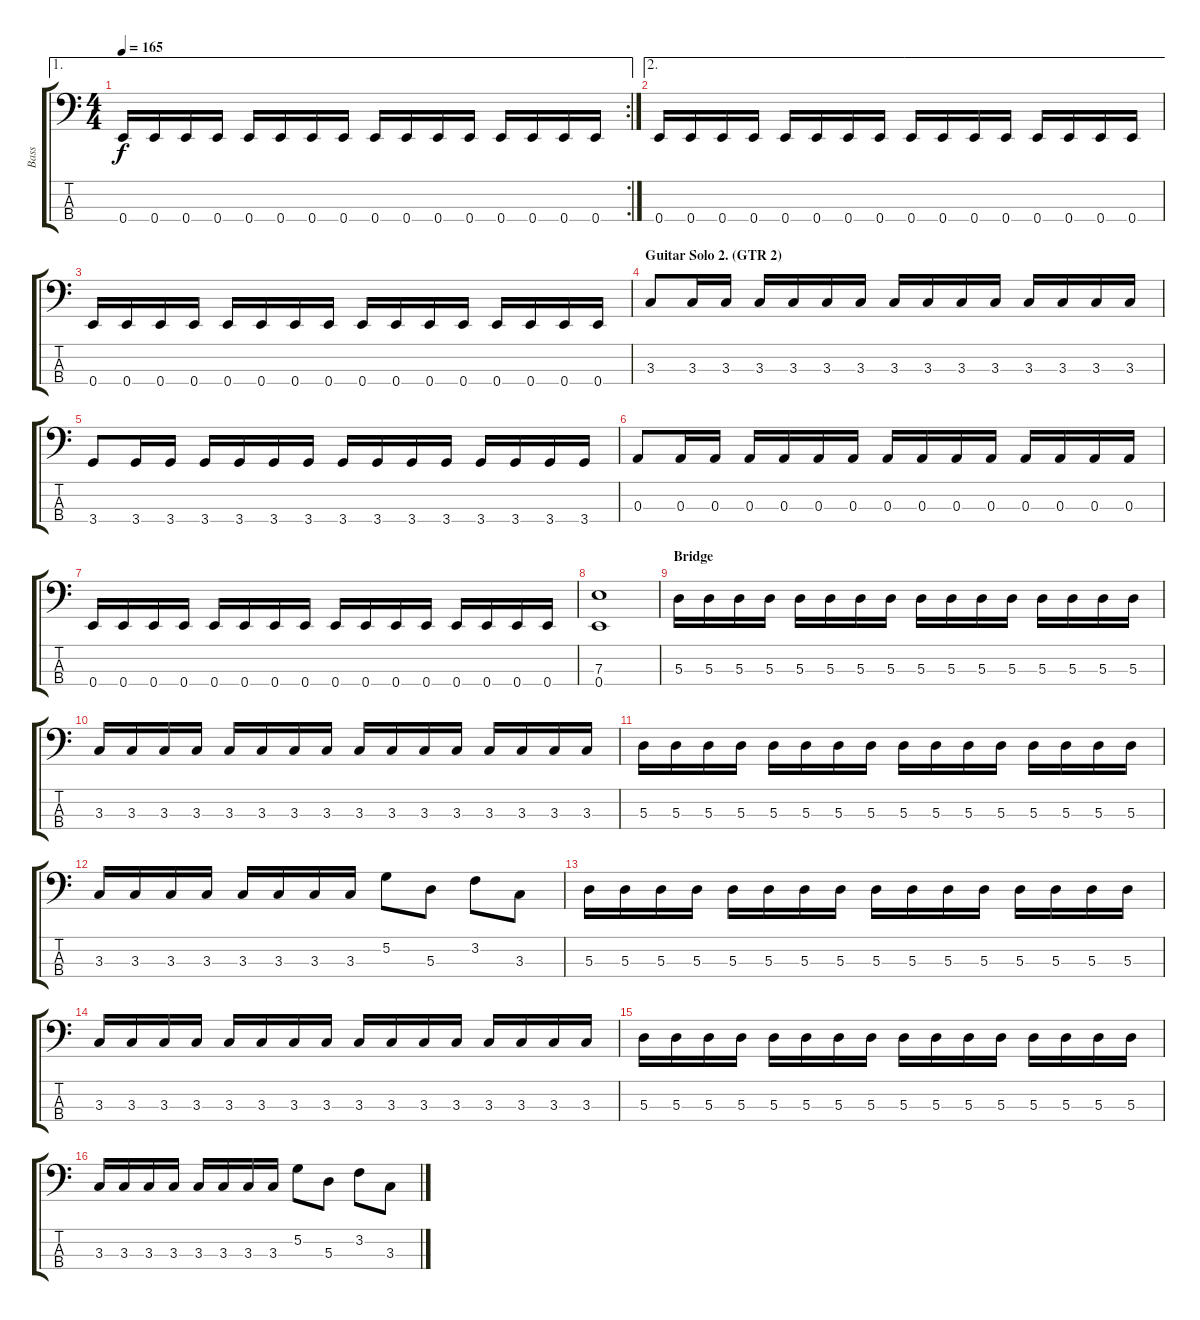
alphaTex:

\track ("Bass" "Bass") {instrument electricbassfinger}
\staff {score tabs}
\tuning (G2 D2 A1 E1) {hide}
\ae 1
\rc 2
\ts (4 4)
\tempo 165
\clef f4
\ks c
0.4.16{dy f} 0.4.16 0.4.16 0.4.16 0.4.16 0.4.16 0.4.16 0.4.16 0.4.16 0.4.16 0.4.16 0.4.16 0.4.16 0.4.16 0.4.16 0.4.16 |
\ae 2
0.4.16 0.4.16 0.4.16 0.4.16 0.4.16 0.4.16 0.4.16 0.4.16 0.4.16 0.4.16 0.4.16 0.4.16 0.4.16 0.4.16 0.4.16 0.4.16 |
0.4.16 0.4.16 0.4.16 0.4.16 0.4.16 0.4.16 0.4.16 0.4.16 0.4.16 0.4.16 0.4.16 0.4.16 0.4.16 0.4.16 0.4.16 0.4.16 |
\section ("" "Guitar Solo 2. (GTR 2)")
3.3.8 3.3.16 3.3.16 3.3.16 3.3.16 3.3.16 3.3.16 3.3.16 3.3.16 3.3.16 3.3.16 3.3.16 3.3.16 3.3.16 3.3.16 |
3.4.8 3.4.16 3.4.16 3.4.16 3.4.16 3.4.16 3.4.16 3.4.16 3.4.16 3.4.16 3.4.16 3.4.16 3.4.16 3.4.16 3.4.16 |
0.3.8 0.3.16 0.3.16 0.3.16 0.3.16 0.3.16 0.3.16 0.3.16 0.3.16 0.3.16 0.3.16 0.3.16 0.3.16 0.3.16 0.3.16 |
0.4.16 0.4.16 0.4.16 0.4.16 0.4.16 0.4.16 0.4.16 0.4.16 0.4.16 0.4.16 0.4.16 0.4.16 0.4.16 0.4.16 0.4.16 0.4.16 |
(7.3 0.4).1 |
\section ("" "Bridge")
5.3.16 5.3.16 5.3.16 5.3.16 5.3.16 5.3.16 5.3.16 5.3.16 5.3.16 5.3.16 5.3.16 5.3.16 5.3.16 5.3.16 5.3.16 5.3.16 |
3.3.16 3.3.16 3.3.16 3.3.16 3.3.16 3.3.16 3.3.16 3.3.16 3.3.16 3.3.16 3.3.16 3.3.16 3.3.16 3.3.16 3.3.16 3.3.16 |
5.3.16 5.3.16 5.3.16 5.3.16 5.3.16 5.3.16 5.3.16 5.3.16 5.3.16 5.3.16 5.3.16 5.3.16 5.3.16 5.3.16 5.3.16 5.3.16 |
3.3.16 3.3.16 3.3.16 3.3.16 3.3.16 3.3.16 3.3.16 3.3.16 5.2.8 5.3.8 3.2.8 3.3.8 |
5.3.16 5.3.16 5.3.16 5.3.16 5.3.16 5.3.16 5.3.16 5.3.16 5.3.16 5.3.16 5.3.16 5.3.16 5.3.16 5.3.16 5.3.16 5.3.16 |
3.3.16 3.3.16 3.3.16 3.3.16 3.3.16 3.3.16 3.3.16 3.3.16 3.3.16 3.3.16 3.3.16 3.3.16 3.3.16 3.3.16 3.3.16 3.3.16 |
5.3.16 5.3.16 5.3.16 5.3.16 5.3.16 5.3.16 5.3.16 5.3.16 5.3.16 5.3.16 5.3.16 5.3.16 5.3.16 5.3.16 5.3.16 5.3.16 |
3.3.16 3.3.16 3.3.16 3.3.16 3.3.16 3.3.16 3.3.16 3.3.16 5.2.8 5.3.8 3.2.8 3.3.8
